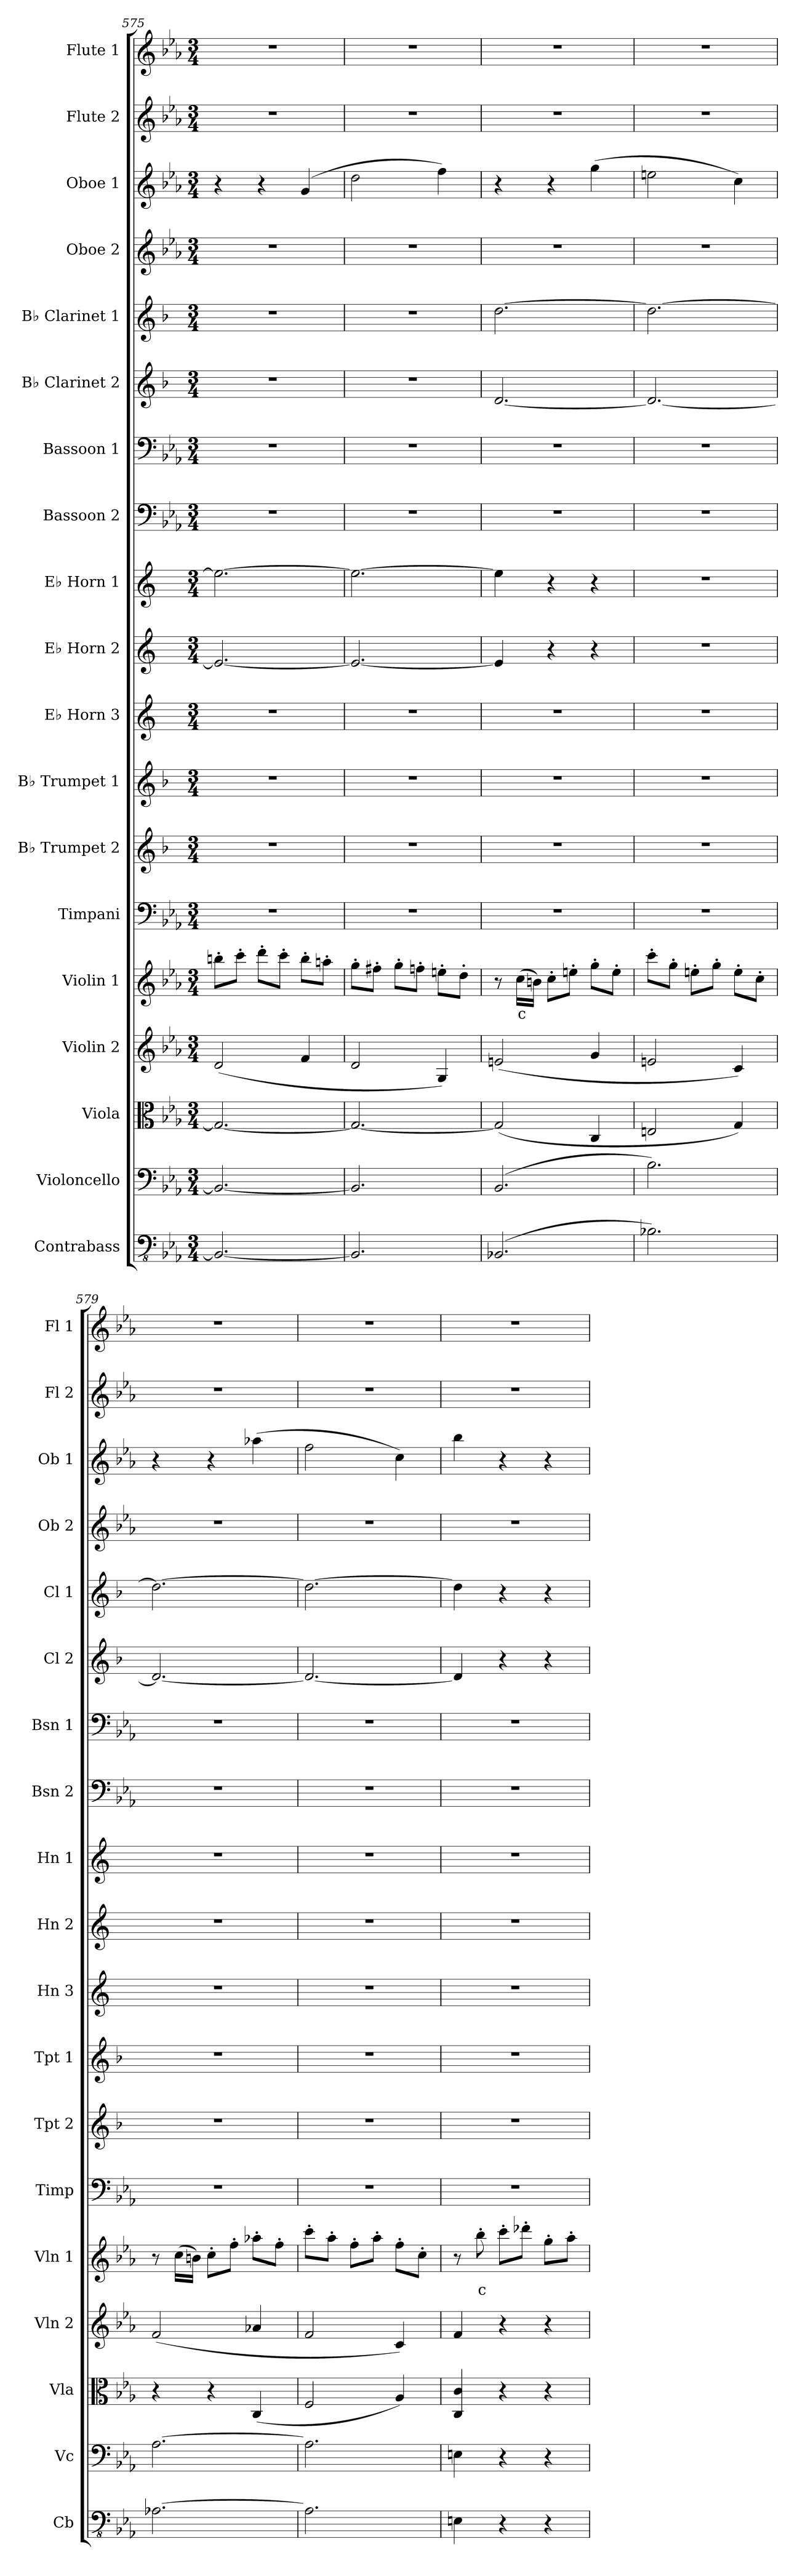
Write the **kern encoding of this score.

**kern	**kern	**kern	**kern	**kern	**text	**kern	**kern	**kern	**kern	**kern	**kern	**kern	**kern	**kern	**kern	**kern	**kern	**kern	**kern
*part19	*part18	*part17	*part16	*part15	*part15	*part14	*part13	*part12	*part11	*part10	*part9	*part8	*part7	*part6	*part5	*part4	*part3	*part2	*part1
*staff19	*staff18	*staff17	*staff16	*staff15	*staff15	*staff14	*staff13	*staff12	*staff11	*staff10	*staff9	*staff8	*staff7	*staff6	*staff5	*staff4	*staff3	*staff2	*staff1
*I"Contrabass	*I"Violoncello	*I"Viola	*I"Violin 2	*I"Violin 1	*	*I"Timpani	*I"B♭ Trumpet 2	*I"B♭ Trumpet 1	*I"E♭ Horn 3	*I"E♭ Horn 2	*I"E♭ Horn 1	*I"Bassoon 2	*I"Bassoon 1	*I"B♭ Clarinet 2	*I"B♭ Clarinet 1	*I"Oboe 2	*I"Oboe 1	*I"Flute 2	*I"Flute 1
*I'Cb	*I'Vc	*I'Vla	*I'Vln 2	*I'Vln 1	*	*I'Timp	*I'Tpt 2	*I'Tpt 1	*I'Hn 3	*I'Hn 2	*I'Hn 1	*I'Bsn 2	*I'Bsn 1	*I'Cl 2	*I'Cl 1	*I'Ob 2	*I'Ob 1	*I'Fl 2	*I'Fl 1
*clefFv4	*clefF4	*clefC3	*clefG2	*clefG2	*	*clefF4	*clefG2	*clefG2	*clefG2	*clefG2	*clefG2	*clefF4	*clefF4	*clefG2	*clefG2	*clefG2	*clefG2	*clefG2	*clefG2
*	*	*	*	*	*	*	*ITrd1c2	*ITrd1c2	*ITrd5c9	*ITrd5c9	*ITrd5c9	*	*	*ITrd1c2	*ITrd1c2	*	*	*	*
*k[b-e-a-]	*k[b-e-a-]	*k[b-e-a-]	*k[b-e-a-]	*k[b-e-a-]	*	*k[b-e-a-]	*k[b-e-a-]	*k[b-e-a-]	*k[b-e-a-]	*k[b-e-a-]	*k[b-e-a-]	*k[b-e-a-]	*k[b-e-a-]	*k[b-e-a-]	*k[b-e-a-]	*k[b-e-a-]	*k[b-e-a-]	*k[b-e-a-]	*k[b-e-a-]
*M3/4	*M3/4	*M3/4	*M3/4	*M3/4	*	*M3/4	*M3/4	*M3/4	*M3/4	*M3/4	*M3/4	*M3/4	*M3/4	*M3/4	*M3/4	*M3/4	*M3/4	*M3/4	*M3/4
=575	=575	=575	=575	=575	=575	=575	=575	=575	=575	=575	=575	=575	=575	=575	=575	=575	=575	=575	=575
2.BBB/_	2.BB/_	2.G/_	(>2d/	8bbn'\L	.	2.r	2.r	2.r	2.r	2.G/_	2.g\_	2.r	2.r	2.r	2.r	2.r	4r	2.r	2.r
.	.	.	.	8ccc'\J	.	.	.	.	.	.	.	.	.	.	.	.	.	.	.
.	.	.	.	8ddd'\L	.	.	.	.	.	.	.	.	.	.	.	.	4r	.	.
.	.	.	.	8ccc'\J	.	.	.	.	.	.	.	.	.	.	.	.	.	.	.
.	.	.	4f/	8bb'\L	.	.	.	.	.	.	.	.	.	.	.	.	(<4g/	.	.
.	.	.	.	8aan'\J	.	.	.	.	.	.	.	.	.	.	.	.	.	.	.
=576	=576	=576	=576	=576	=576	=576	=576	=576	=576	=576	=576	=576	=576	=576	=576	=576	=576	=576	=576
2.BBB/]	2.BB/]	2.G/_	2d/	8gg'\L	.	2.r	2.r	2.r	2.r	2.G/_	2.g\_	2.r	2.r	2.r	2.r	2.r	2dd\	2.r	2.r
.	.	.	.	8ff#X'\J	.	.	.	.	.	.	.	.	.	.	.	.	.	.	.
.	.	.	.	8gg'\L	.	.	.	.	.	.	.	.	.	.	.	.	.	.	.
.	.	.	.	8ffn'\J	.	.	.	.	.	.	.	.	.	.	.	.	.	.	.
.	.	.	4G/)	8een'\L	.	.	.	.	.	.	.	.	.	.	.	.	4ff\)	.	.
.	.	.	.	8dd'\J	.	.	.	.	.	.	.	.	.	.	.	.	.	.	.
=577	=577	=577	=577	=577	=577	=577	=577	=577	=577	=577	=577	=577	=577	=577	=577	=577	=577	=577	=577
(<2.BBB-X/	(<2.BB-/	(>2G/]	(>2en/	8r	.	2.r	2.r	2.r	2.r	4G/]	4g\]	2.r	2.r	[2.c/	[2.cc\	2.r	4r	2.r	2.r
!	!	!	!	!	!LO:LY:b:color=#FF0000	!	!	!	!	!	!	!	!	!	!	!	!	!	!
.	.	.	.	(>16cc\LL	c	.	.	.	.	.	.	.	.	.	.	.	.	.	.
.	.	.	.	16bn\JJ)	.	.	.	.	.	.	.	.	.	.	.	.	.	.	.
.	.	.	.	8cc'\L	.	.	.	.	.	4r	4r	.	.	.	.	.	4r	.	.
.	.	.	.	8een'\J	.	.	.	.	.	.	.	.	.	.	.	.	.	.	.
.	.	4C/	4g/	8gg'\L	.	.	.	.	.	4r	4r	.	.	.	.	.	(>4gg\	.	.
.	.	.	.	8ee'\J	.	.	.	.	.	.	.	.	.	.	.	.	.	.	.
=578	=578	=578	=578	=578	=578	=578	=578	=578	=578	=578	=578	=578	=578	=578	=578	=578	=578	=578	=578
2.BB-X\)	2.B-\)	2En/	2en/	8ccc'\L	.	2.r	2.r	2.r	2.r	2.r	2.r	2.r	2.r	2.c/_	2.cc\_	2.r	2een\	2.r	2.r
.	.	.	.	8gg'\J	.	.	.	.	.	.	.	.	.	.	.	.	.	.	.
.	.	.	.	8een'\L	.	.	.	.	.	.	.	.	.	.	.	.	.	.	.
.	.	.	.	8gg'\J	.	.	.	.	.	.	.	.	.	.	.	.	.	.	.
.	.	4G/)	4c/)	8ee'\L	.	.	.	.	.	.	.	.	.	.	.	.	4cc\)	.	.
.	.	.	.	8cc'\J	.	.	.	.	.	.	.	.	.	.	.	.	.	.	.
=579	=579	=579	=579	=579	=579	=579	=579	=579	=579	=579	=579	=579	=579	=579	=579	=579	=579	=579	=579
[2.AA-X\	[2.A-\	4r	(>2f/	8r	.	2.r	2.r	2.r	2.r	2.r	2.r	2.r	2.r	2.c/_	2.cc\_	2.r	4r	2.r	2.r
.	.	.	.	(>16cc\LL	.	.	.	.	.	.	.	.	.	.	.	.	.	.	.
.	.	.	.	16bn\JJ)	.	.	.	.	.	.	.	.	.	.	.	.	.	.	.
.	.	4r	.	8cc'\L	.	.	.	.	.	.	.	.	.	.	.	.	4r	.	.
.	.	.	.	8ff'\J	.	.	.	.	.	.	.	.	.	.	.	.	.	.	.
.	.	(<4C/	4a-X/	8aa-X'\L	.	.	.	.	.	.	.	.	.	.	.	.	(>4aa-X\	.	.
.	.	.	.	8ff'\J	.	.	.	.	.	.	.	.	.	.	.	.	.	.	.
!!LO:PB:g=z
=580	=580	=580	=580	=580	=580	=580	=580	=580	=580	=580	=580	=580	=580	=580	=580	=580	=580	=580	=580
2.AA-\]	2.A-\]	2F/	2f/	8ccc'\L	.	2.r	2.r	2.r	2.r	2.r	2.r	2.r	2.r	2.c/_	2.cc\_	2.r	2ff\	2.r	2.r
.	.	.	.	8aa-'\J	.	.	.	.	.	.	.	.	.	.	.	.	.	.	.
.	.	.	.	8ff'\L	.	.	.	.	.	.	.	.	.	.	.	.	.	.	.
.	.	.	.	8aa-'\J	.	.	.	.	.	.	.	.	.	.	.	.	.	.	.
.	.	4A-/)	4c/)	8ff'\L	.	.	.	.	.	.	.	.	.	.	.	.	4cc\)	.	.
.	.	.	.	8cc'\J	.	.	.	.	.	.	.	.	.	.	.	.	.	.	.
=581	=581	=581	=581	=581	=581	=581	=581	=581	=581	=581	=581	=581	=581	=581	=581	=581	=581	=581	=581
4EEn\	4En\	4C/ 4c/	4f/	8r	.	2.r	2.r	2.r	2.r	2.r	2.r	2.r	2.r	4c/]	4cc\]	2.r	4bb-\	2.r	2.r
!	!	!	!	!	!LO:LY:b:color=#FF0000	!	!	!	!	!	!	!	!	!	!	!	!	!	!
.	.	.	.	8bb-'\	c	.	.	.	.	.	.	.	.	.	.	.	.	.	.
4r	4r	4r	4r	8ccc'\L	.	.	.	.	.	.	.	.	.	4r	4r	.	4r	.	.
.	.	.	.	8ddd-X'\J	.	.	.	.	.	.	.	.	.	.	.	.	.	.	.
4r	4r	4r	4r	8gg'\L	.	.	.	.	.	.	.	.	.	4r	4r	.	4r	.	.
.	.	.	.	8aa-'\J	.	.	.	.	.	.	.	.	.	.	.	.	.	.	.
=	=	=	=	=	=	=	=	=	=	=	=	=	=	=	=	=	=	=	=
*-	*-	*-	*-	*-	*-	*-	*-	*-	*-	*-	*-	*-	*-	*-	*-	*-	*-	*-	*-
